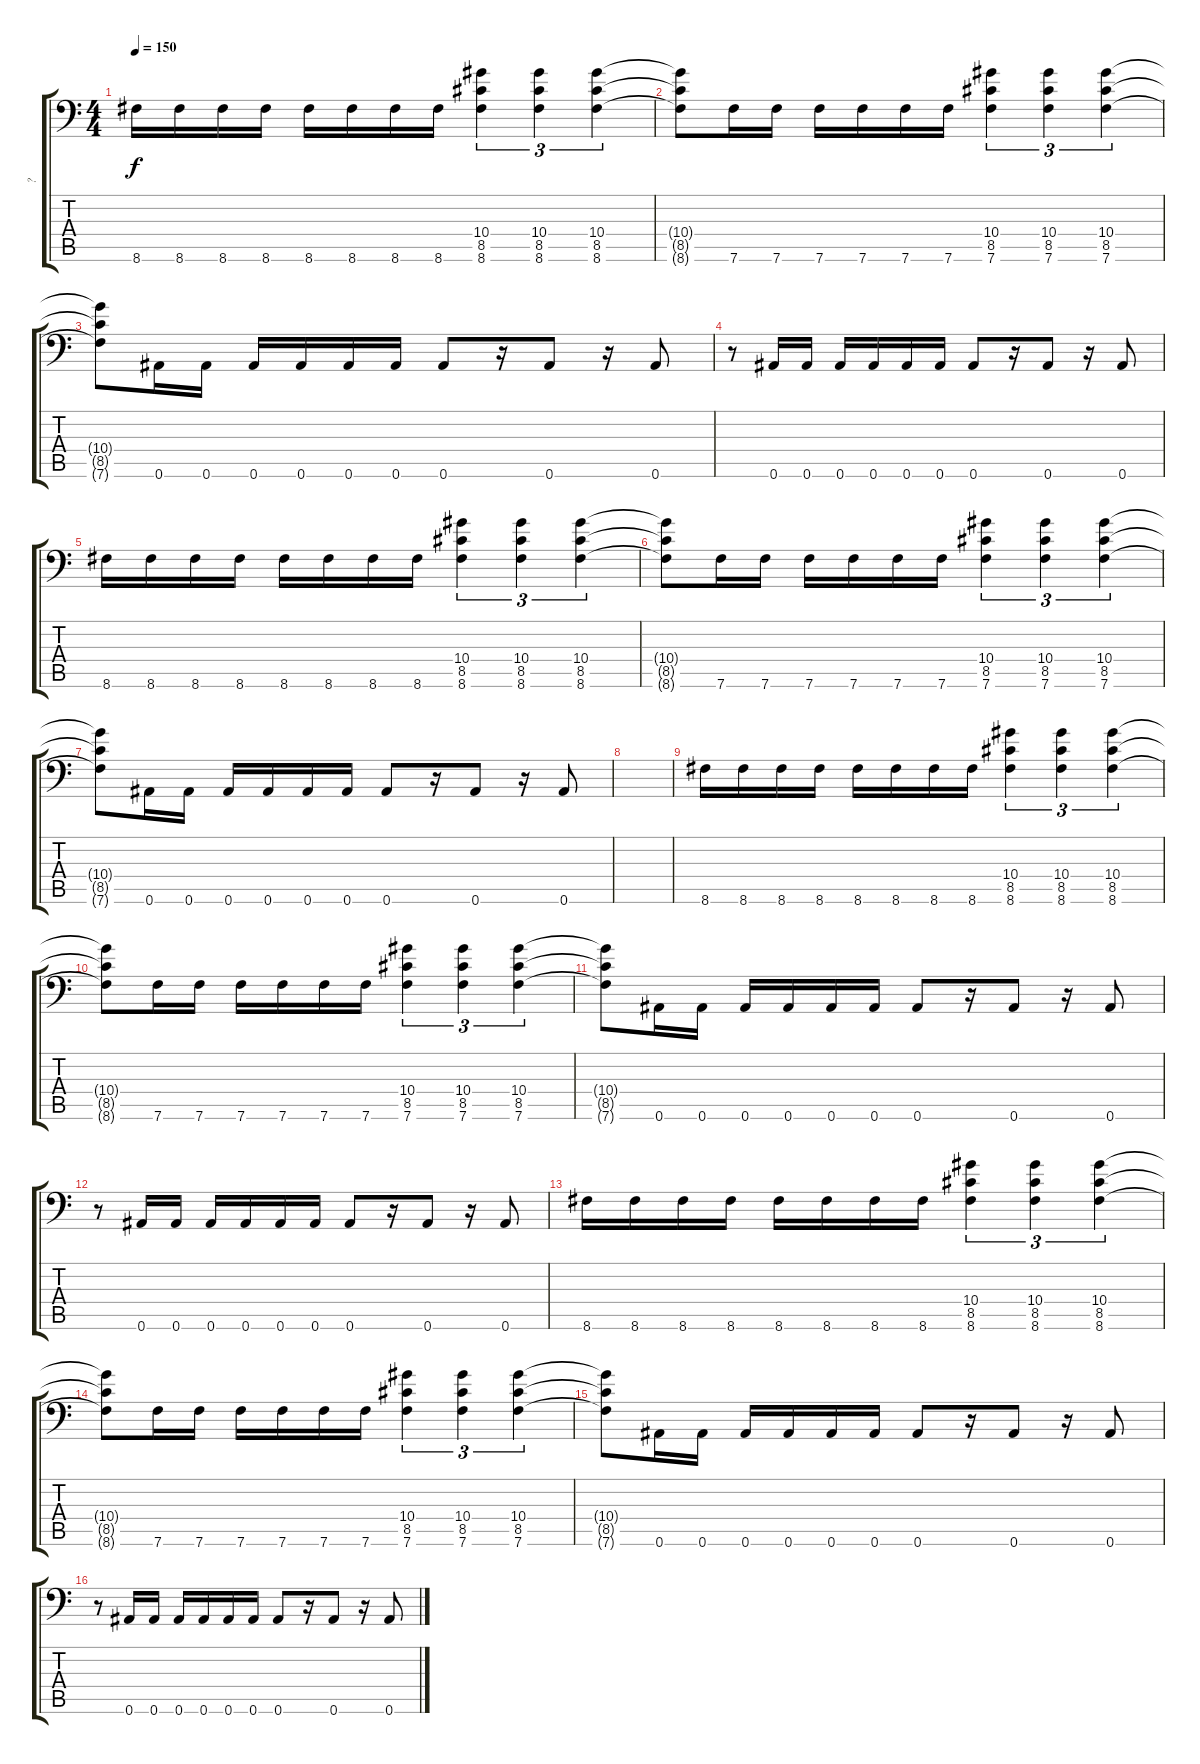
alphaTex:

\track ("?" "?") {instrument distortionguitar}
\staff {score tabs}
\tuning (C4 G3 Eb3 Bb2 F2 Bb1) {hide}
\ts (4 4)
\tempo 150
\clef f4
\ks c
8.6.16{dy f} 8.6.16 8.6.16 8.6.16 8.6.16 8.6.16 8.6.16 8.6.16 (10.4 8.5 8.6).4{tu (3 2)} (10.4 8.5 8.6).4{tu (3 2)} (10.4 8.5 8.6).4{tu (3 2)} |
(10.4{t} 8.5{t} 8.6{t}).8 7.6.16 7.6.16 7.6.16 7.6.16 7.6.16 7.6.16 (10.4 8.5 7.6).4{tu (3 2)} (10.4 8.5 7.6).4{tu (3 2)} (10.4 8.5 7.6).4{tu (3 2)} |
(10.4{t} 8.5{t} 7.6{t}).8 0.6.16 0.6.16 0.6.16 0.6.16 0.6.16 0.6.16 0.6.8 r.16 0.6.8 r.16 0.6.8 |
r.8 0.6.16 0.6.16 0.6.16 0.6.16 0.6.16 0.6.16 0.6.8 r.16 0.6.8 r.16 0.6.8 |
8.6.16 8.6.16 8.6.16 8.6.16 8.6.16 8.6.16 8.6.16 8.6.16 (10.4 8.5 8.6).4{tu (3 2)} (10.4 8.5 8.6).4{tu (3 2)} (10.4 8.5 8.6).4{tu (3 2)} |
(10.4{t} 8.5{t} 8.6{t}).8 7.6.16 7.6.16 7.6.16 7.6.16 7.6.16 7.6.16 (10.4 8.5 7.6).4{tu (3 2)} (10.4 8.5 7.6).4{tu (3 2)} (10.4 8.5 7.6).4{tu (3 2)} |
(10.4{t} 8.5{t} 7.6{t}).8 0.6.16 0.6.16 0.6.16 0.6.16 0.6.16 0.6.16 0.6.8 r.16 0.6.8 r.16 0.6.8 |
|
8.6.16 8.6.16 8.6.16 8.6.16 8.6.16 8.6.16 8.6.16 8.6.16 (10.4 8.5 8.6).4{tu (3 2)} (10.4 8.5 8.6).4{tu (3 2)} (10.4 8.5 8.6).4{tu (3 2)} |
(10.4{t} 8.5{t} 8.6{t}).8 7.6.16 7.6.16 7.6.16 7.6.16 7.6.16 7.6.16 (10.4 8.5 7.6).4{tu (3 2)} (10.4 8.5 7.6).4{tu (3 2)} (10.4 8.5 7.6).4{tu (3 2)} |
(10.4{t} 8.5{t} 7.6{t}).8 0.6.16 0.6.16 0.6.16 0.6.16 0.6.16 0.6.16 0.6.8 r.16 0.6.8 r.16 0.6.8 |
r.8 0.6.16 0.6.16 0.6.16 0.6.16 0.6.16 0.6.16 0.6.8 r.16 0.6.8 r.16 0.6.8 |
8.6.16 8.6.16 8.6.16 8.6.16 8.6.16 8.6.16 8.6.16 8.6.16 (10.4 8.5 8.6).4{tu (3 2)} (10.4 8.5 8.6).4{tu (3 2)} (10.4 8.5 8.6).4{tu (3 2)} |
(10.4{t} 8.5{t} 8.6{t}).8 7.6.16 7.6.16 7.6.16 7.6.16 7.6.16 7.6.16 (10.4 8.5 7.6).4{tu (3 2)} (10.4 8.5 7.6).4{tu (3 2)} (10.4 8.5 7.6).4{tu (3 2)} |
(10.4{t} 8.5{t} 7.6{t}).8 0.6.16 0.6.16 0.6.16 0.6.16 0.6.16 0.6.16 0.6.8 r.16 0.6.8 r.16 0.6.8 |
r.8 0.6.16 0.6.16 0.6.16 0.6.16 0.6.16 0.6.16 0.6.8 r.16 0.6.8 r.16 0.6.8
